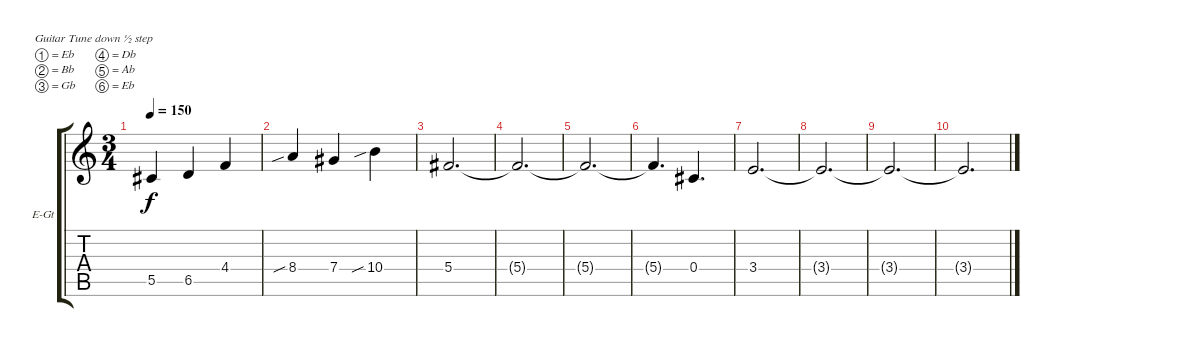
\defaultSystemsLayout 4
\bracketExtendMode groupsimilarinstruments
\firstSystemTrackNameOrientation horizontal
\otherSystemsTrackNameOrientation horizontal
\track ("Mark distorition" "E-Gt") {mute instrument distortionguitar}
\staff {score tabs}
\tuning (Eb4 Bb3 Gb3 Db3 Ab2 Eb2)
\ts (3 4)
\tempo 150
\clef g2
\ks c
5.5.4{dy f} 6.5.4 4.4.4 |
8.4{sib}.4 7.4.4 10.4{sib}.4 |
5.4.2{d} |
5.4{t}.2{d} |
5.4{t}.2{d} |
5.4{t}.4{d} 0.4.4{d} |
3.4.2{d} |
3.4{t}.2{d} |
3.4{t}.2{d} |
3.4{t}.2{d}
